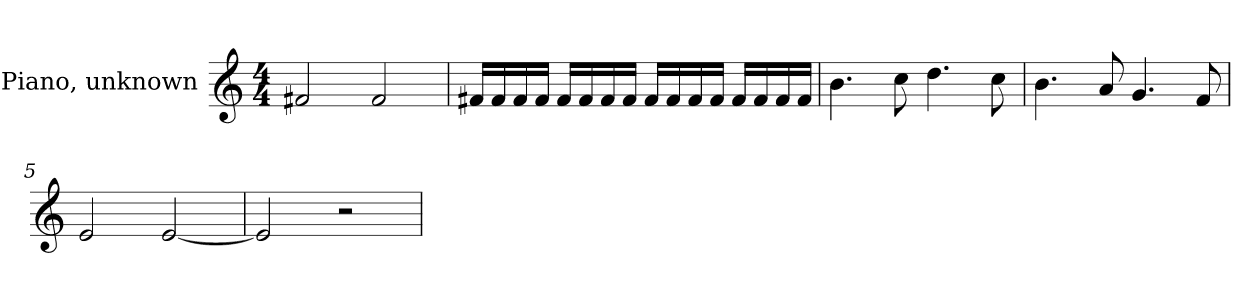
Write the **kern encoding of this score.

**kern
*part1
*staff1
*I"Piano, unknown
*I'Pno.
*clefG2
*k[]
*M4/4
*MM120
=1
2f#X/
2f#/
=2
16f#X/LL
16f#/
16f#/
16f#/JJ
16f#/LL
16f#/
16f#/
16f#/JJ
16f#/LL
16f#/
16f#/
16f#/JJ
16f#/LL
16f#/
16f#/
16f#/JJ
=3
4.b\
8cc\
4.dd\
8cc\
=4
4.b\
8a/
4.g/
8f/
=5
2e/
[2e/
=6
2e/]
2r
=
*-
